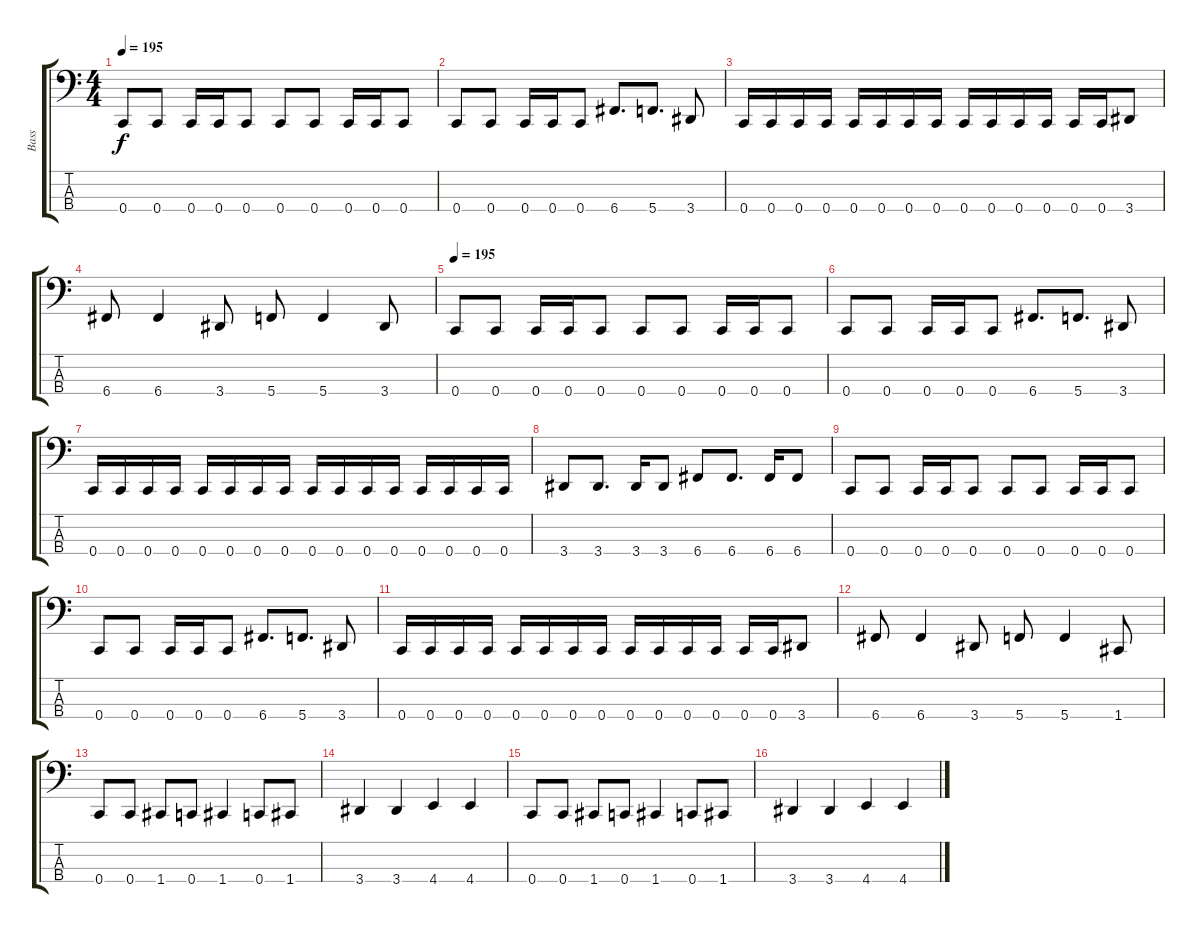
\track ("Bass" "Bass") {instrument electricbasspick}
\staff {score tabs}
\tuning (F2 C2 G1 C1) {hide}
\ts (4 4)
\tempo 195
\clef f4
\ks c
0.4.8{dy f} 0.4.8 0.4.16 0.4.16 0.4.8 0.4.8 0.4.8 0.4.16 0.4.16 0.4.8 |
0.4.8 0.4.8 0.4.16 0.4.16 0.4.8 6.4.8{d} 5.4.8{d} 3.4.8 |
0.4.16 0.4.16 0.4.16 0.4.16 0.4.16 0.4.16 0.4.16 0.4.16 0.4.16 0.4.16 0.4.16 0.4.16 0.4.16 0.4.16 3.4.8 |
6.4.8 6.4.4 3.4.8 5.4.8 5.4.4 3.4.8 |
\tempo 195
0.4.8 0.4.8 0.4.16 0.4.16 0.4.8 0.4.8 0.4.8 0.4.16 0.4.16 0.4.8 |
0.4.8 0.4.8 0.4.16 0.4.16 0.4.8 6.4.8{d} 5.4.8{d} 3.4.8 |
0.4.16 0.4.16 0.4.16 0.4.16 0.4.16 0.4.16 0.4.16 0.4.16 0.4.16 0.4.16 0.4.16 0.4.16 0.4.16 0.4.16 0.4.16 0.4.16 |
3.4.8 3.4.8{d} 3.4.16 3.4.8 6.4.8 6.4.8{d} 6.4.16 6.4.8 |
0.4.8 0.4.8 0.4.16 0.4.16 0.4.8 0.4.8 0.4.8 0.4.16 0.4.16 0.4.8 |
0.4.8 0.4.8 0.4.16 0.4.16 0.4.8 6.4.8{d} 5.4.8{d} 3.4.8 |
0.4.16 0.4.16 0.4.16 0.4.16 0.4.16 0.4.16 0.4.16 0.4.16 0.4.16 0.4.16 0.4.16 0.4.16 0.4.16 0.4.16 3.4.8 |
6.4.8 6.4.4 3.4.8 5.4.8 5.4.4 1.4.8 |
0.4.8 0.4.8 1.4.8 0.4.8 1.4.4 0.4.8 1.4.8 |
3.4.4 3.4.4 4.4.4 4.4.4 |
0.4.8 0.4.8 1.4.8 0.4.8 1.4.4 0.4.8 1.4.8 |
3.4.4 3.4.4 4.4.4 4.4.4
